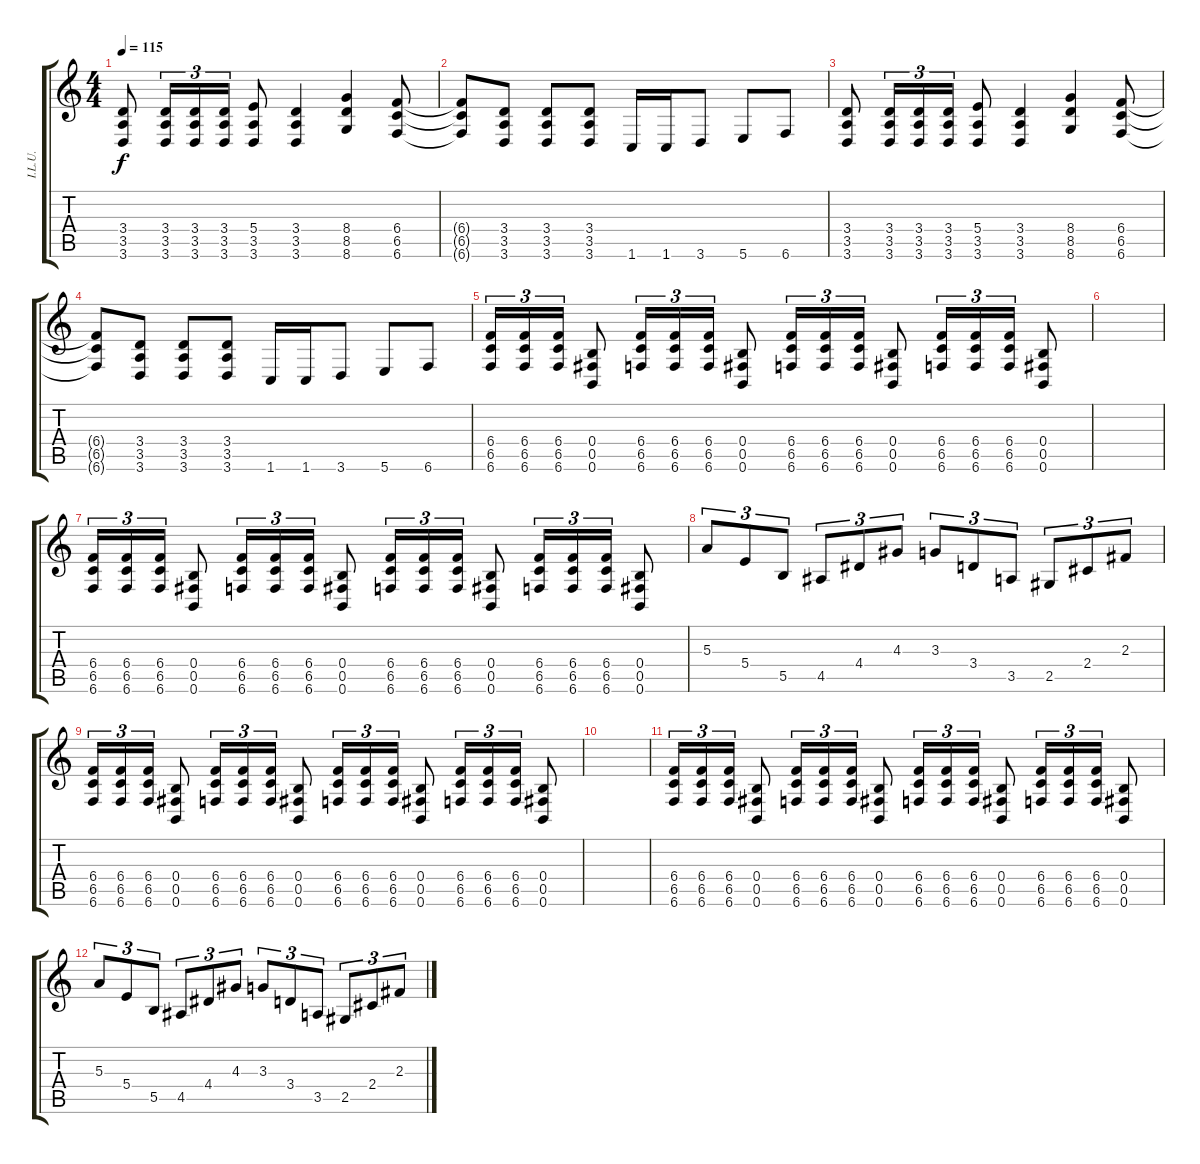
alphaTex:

\track ("I.L.U." "I.L.U.") {instrument distortionguitar}
\staff {score tabs}
\tuning (Db4 Ab3 E3 B2 Gb2 B1) {hide}
\ts (4 4)
\tempo 115
\clef g2
\ks c
(3.4 3.5 3.6).8{dy f} (3.4 3.5 3.6).16{tu (3 2)} (3.4 3.5 3.6).16{tu (3 2)} (3.4 3.5 3.6).16{tu (3 2)} (5.4 3.5 3.6).8 (3.4 3.5 3.6).4 (8.4 8.5 8.6).4 (6.4 6.5 6.6).8 |
(6.4{t} 6.5{t} 6.6{t}).8 (3.4 3.5 3.6).8 (3.4 3.5 3.6).8 (3.4 3.5 3.6).8 1.6.16 1.6.16 3.6.8 5.6.8 6.6.8 |
(3.4 3.5 3.6).8 (3.4 3.5 3.6).16{tu (3 2)} (3.4 3.5 3.6).16{tu (3 2)} (3.4 3.5 3.6).16{tu (3 2)} (5.4 3.5 3.6).8 (3.4 3.5 3.6).4 (8.4 8.5 8.6).4 (6.4 6.5 6.6).8 |
(6.4{t} 6.5{t} 6.6{t}).8 (3.4 3.5 3.6).8 (3.4 3.5 3.6).8 (3.4 3.5 3.6).8 1.6.16 1.6.16 3.6.8 5.6.8 6.6.8 |
(6.4 6.5 6.6).16{tu (3 2)} (6.4 6.5 6.6).16{tu (3 2)} (6.4 6.5 6.6).16{tu (3 2)} (0.4 0.5 0.6).8 (6.4 6.5 6.6).16{tu (3 2)} (6.4 6.5 6.6).16{tu (3 2)} (6.4 6.5 6.6).16{tu (3 2)} (0.4 0.5 0.6).8 (6.4 6.5 6.6).16{tu (3 2)} (6.4 6.5 6.6).16{tu (3 2)} (6.4 6.5 6.6).16{tu (3 2)} (0.4 0.5 0.6).8 (6.4 6.5 6.6).16{tu (3 2)} (6.4 6.5 6.6).16{tu (3 2)} (6.4 6.5 6.6).16{tu (3 2)} (0.4 0.5 0.6).8 |
|
(6.4 6.5 6.6).16{tu (3 2)} (6.4 6.5 6.6).16{tu (3 2)} (6.4 6.5 6.6).16{tu (3 2)} (0.4 0.5 0.6).8 (6.4 6.5 6.6).16{tu (3 2)} (6.4 6.5 6.6).16{tu (3 2)} (6.4 6.5 6.6).16{tu (3 2)} (0.4 0.5 0.6).8 (6.4 6.5 6.6).16{tu (3 2)} (6.4 6.5 6.6).16{tu (3 2)} (6.4 6.5 6.6).16{tu (3 2)} (0.4 0.5 0.6).8 (6.4 6.5 6.6).16{tu (3 2)} (6.4 6.5 6.6).16{tu (3 2)} (6.4 6.5 6.6).16{tu (3 2)} (0.4 0.5 0.6).8 |
5.3.8{tu (3 2)} 5.4.8{tu (3 2)} 5.5.8{tu (3 2)} 4.5.8{tu (3 2)} 4.4.8{tu (3 2)} 4.3.8{tu (3 2)} 3.3.8{tu (3 2)} 3.4.8{tu (3 2)} 3.5.8{tu (3 2)} 2.5.8{tu (3 2)} 2.4.8{tu (3 2)} 2.3.8{tu (3 2)} |
(6.4 6.5 6.6).16{tu (3 2)} (6.4 6.5 6.6).16{tu (3 2)} (6.4 6.5 6.6).16{tu (3 2)} (0.4 0.5 0.6).8 (6.4 6.5 6.6).16{tu (3 2)} (6.4 6.5 6.6).16{tu (3 2)} (6.4 6.5 6.6).16{tu (3 2)} (0.4 0.5 0.6).8 (6.4 6.5 6.6).16{tu (3 2)} (6.4 6.5 6.6).16{tu (3 2)} (6.4 6.5 6.6).16{tu (3 2)} (0.4 0.5 0.6).8 (6.4 6.5 6.6).16{tu (3 2)} (6.4 6.5 6.6).16{tu (3 2)} (6.4 6.5 6.6).16{tu (3 2)} (0.4 0.5 0.6).8 |
|
(6.4 6.5 6.6).16{tu (3 2)} (6.4 6.5 6.6).16{tu (3 2)} (6.4 6.5 6.6).16{tu (3 2)} (0.4 0.5 0.6).8 (6.4 6.5 6.6).16{tu (3 2)} (6.4 6.5 6.6).16{tu (3 2)} (6.4 6.5 6.6).16{tu (3 2)} (0.4 0.5 0.6).8 (6.4 6.5 6.6).16{tu (3 2)} (6.4 6.5 6.6).16{tu (3 2)} (6.4 6.5 6.6).16{tu (3 2)} (0.4 0.5 0.6).8 (6.4 6.5 6.6).16{tu (3 2)} (6.4 6.5 6.6).16{tu (3 2)} (6.4 6.5 6.6).16{tu (3 2)} (0.4 0.5 0.6).8 |
5.3.8{tu (3 2)} 5.4.8{tu (3 2)} 5.5.8{tu (3 2)} 4.5.8{tu (3 2)} 4.4.8{tu (3 2)} 4.3.8{tu (3 2)} 3.3.8{tu (3 2)} 3.4.8{tu (3 2)} 3.5.8{tu (3 2)} 2.5.8{tu (3 2)} 2.4.8{tu (3 2)} 2.3.8{tu (3 2)}
